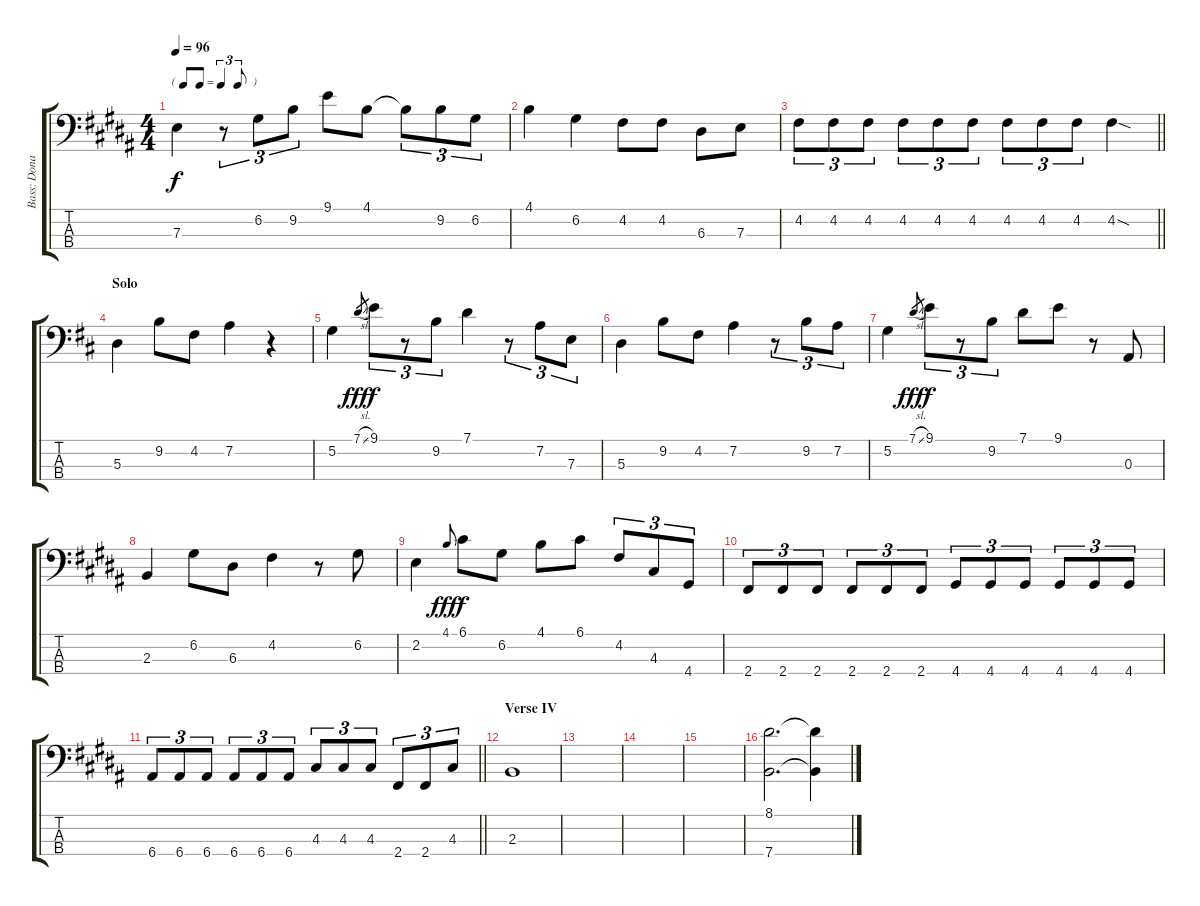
\track ("Bass: Donald" "Bass: Dona") {instrument electricbassfinger}
\staff {score tabs}
\tuning (G2 D2 A1 E1) {hide}
\ts (4 4)
\tf triplet8th
\tempo 96
\clef f4
\ks b
7.3.4{dy f} r.8{tu (3 2)} 6.2.8{tu (3 2)} 9.2.8{tu (3 2)} 9.1.8 4.1.8 4.1{t}.8{tu (3 2)} 9.2.8{tu (3 2)} 6.2.8{tu (3 2)} |
4.1.4 6.2.4 4.2.8 4.2.8 6.3.8 7.3.8 |
\barLineRight lightlight
4.2.8{tu (3 2)} 4.2.8{tu (3 2)} 4.2.8{tu (3 2)} 4.2.8{tu (3 2)} 4.2.8{tu (3 2)} 4.2.8{tu (3 2)} 4.2.8{tu (3 2)} 4.2.8{tu (3 2)} 4.2.8{tu (3 2)} 4.2{sod}.4 |
\section ("" "Solo")
\ks d
5.3.4 9.2.8 4.2.8 7.2.4 r.4 |
5.2.4 7.1{sl}.8{gr dy fff} 9.1.8{tu (3 2) dy f} r.8{tu (3 2)} 9.2.8{tu (3 2)} 7.1.4 r.8{tu (3 2)} 7.2.8{tu (3 2)} 7.3.8{tu (3 2)} |
5.3.4 9.2.8 4.2.8 7.2.4 r.8{tu (3 2)} 9.2.8{tu (3 2)} 7.2.8{tu (3 2)} |
5.2.4 7.1{sl}.8{gr dy fff} 9.1.8{tu (3 2) dy f} r.8{tu (3 2)} 9.2.8{tu (3 2)} 7.1.8 9.1.8 r.8 0.3.8 |
\ks b
2.3.4 6.2.8 6.3.8 4.2.4 r.8 6.2.8 |
2.2.4 4.1.8{gr onbeat dy fff} 6.1.8{dy f} 6.2.8 4.1.8 6.1.8 4.2.8{tu (3 2)} 4.3.8{tu (3 2)} 4.4.8{tu (3 2)} |
2.4.8{tu (3 2)} 2.4.8{tu (3 2)} 2.4.8{tu (3 2)} 2.4.8{tu (3 2)} 2.4.8{tu (3 2)} 2.4.8{tu (3 2)} 4.4.8{tu (3 2)} 4.4.8{tu (3 2)} 4.4.8{tu (3 2)} 4.4.8{tu (3 2)} 4.4.8{tu (3 2)} 4.4.8{tu (3 2)} |
\barLineRight lightlight
6.4.8{tu (3 2)} 6.4.8{tu (3 2)} 6.4.8{tu (3 2)} 6.4.8{tu (3 2)} 6.4.8{tu (3 2)} 6.4.8{tu (3 2)} 4.3.8{tu (3 2)} 4.3.8{tu (3 2)} 4.3.8{tu (3 2)} 2.4.8{tu (3 2)} 2.4.8{tu (3 2)} 4.3.8{tu (3 2)} |
\section ("" "Verse IV")
2.3.1 |
|
|
|
(8.1 7.4).2{d} (8.1{sl t} 7.4{sl t}).4
